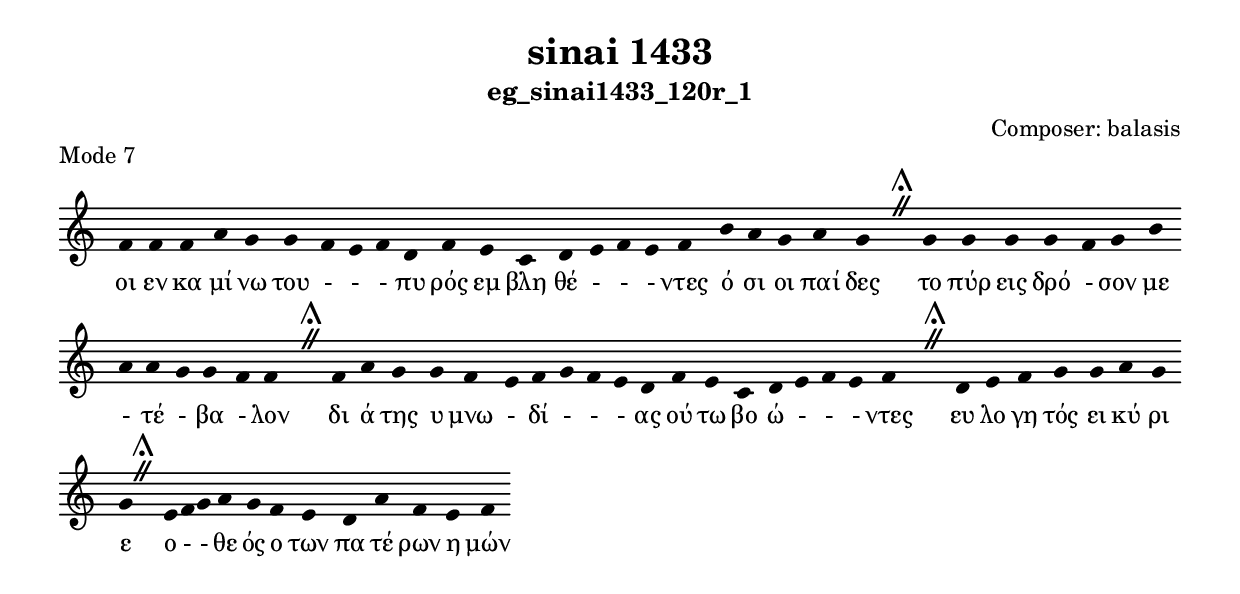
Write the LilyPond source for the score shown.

\include "gregorian.ly"

	\header {
 	  title = "sinai 1433"
	  subtitle = "eg_sinai1433_120r_1"
	  composer = "Composer: balasis"
	  piece = "Mode 7"
	}

	chant = {
	  f'4 f'4 f'4 a'4 g'4 g'4 f'4 e'4 f'4 d'4 f'4 e'4 c'4 d'4 e'4 f'4 e'4 f'4 b'4 a'4 g'4 a'4 g'4 \divisioMaior
 g'4 g'4 g'4 g'4 f'4 g'4 b'4 a'4 a'4 g'4 g'4 f'4 f'4 \divisioMaior
 f'4 a'4 g'4 g'4 f'4 e'4 f'4 g'4 f'4 e'4 d'4 f'4 e'4 c'4 d'4 e'4 f'4 e'4 f'4 \divisioMaior
 d'4 e'4 f'4 g'4 g'4 a'4 g'4 g'4 \divisioMaior
 e'4 f'4 g'4 a'4 g'4 f'4 e'4 d'4 a'4 f'4 e'4 f'4\finalis
	}

	verba = \lyricmode {οι εν κα μί νω του -  -  - πυ ρός εμ βλη θέ -  -  - ντες ό σι οι παί δες 
το πύρ εις δρό - σον με - τέ - βα - λον 
δι ά της υ μνω - δί -  -  - ας ού τω βο ώ -  -  - ντες 
ευ λο γη τός ει κύ ρι ε 
ο -  - θε ός ο των πα τέ ρων η μών 
	}


	\score {
	  \new Staff <<
	  \new Voice = "melody" \chant
	  \new Lyrics = "one" \lyricsto melody \verba
	  >>
	  \layout {
	    \context {
	      \Staff
	      \remove "Time_signature_engraver"
	      \remove "Bar_engraver"
	    }
	    \context {
	      \Voice
	      \remove "Stem_engraver"
	    }
	  }
	}